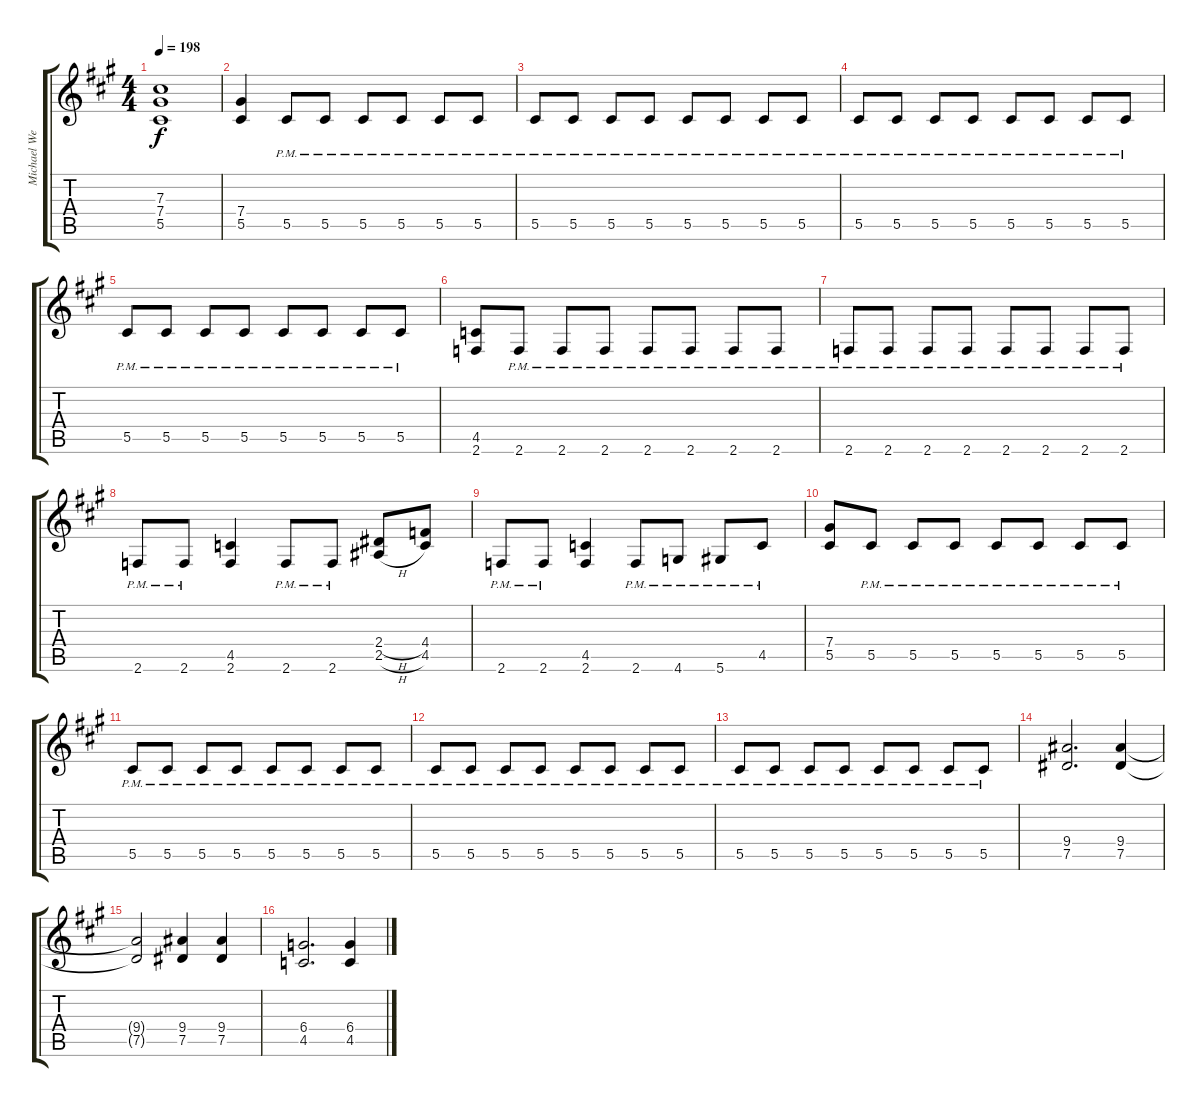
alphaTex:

\track ("Michael Weikath" "Michael We") {instrument distortionguitar}
\staff {score tabs}
\tuning (Eb4 Bb3 Gb3 Db3 Ab2 Eb2) {hide}
\ts (4 4)
\tempo 198
\clef g2
\ks f#minor
(7.3{t} 7.4{t} 5.5{t}).1{dy f} |
(7.4 5.5).4 5.5{pm}.8 5.5{pm}.8 5.5{pm}.8 5.5{pm}.8 5.5{pm}.8 5.5{pm}.8 |
5.5{pm}.8 5.5{pm}.8 5.5{pm}.8 5.5{pm}.8 5.5{pm}.8 5.5{pm}.8 5.5{pm}.8 5.5{pm}.8 |
5.5{pm}.8 5.5{pm}.8 5.5{pm}.8 5.5{pm}.8 5.5{pm}.8 5.5{pm}.8 5.5{pm}.8 5.5{pm}.8 |
5.5{pm}.8 5.5{pm}.8 5.5{pm}.8 5.5{pm}.8 5.5{pm}.8 5.5{pm}.8 5.5{pm}.8 5.5{pm}.8 |
(4.5 2.6).8 2.6{pm}.8 2.6{pm}.8 2.6{pm}.8 2.6{pm}.8 2.6{pm}.8 2.6{pm}.8 2.6{pm}.8 |
2.6{pm}.8 2.6{pm}.8 2.6{pm}.8 2.6{pm}.8 2.6{pm}.8 2.6{pm}.8 2.6{pm}.8 2.6{pm}.8 |
2.6{pm}.8 2.6{pm}.8 (4.5 2.6).4 2.6{pm}.8 2.6{pm}.8 (2.4{h} 2.5{h}).8 (4.4 4.5).8 |
2.6{pm}.8 2.6{pm}.8 (4.5 2.6).4 2.6{pm}.8 4.6{pm}.8 5.6{pm}.8 4.5{pm}.8 |
(7.4 5.5).8 5.5{pm}.8 5.5{pm}.8 5.5{pm}.8 5.5{pm}.8 5.5{pm}.8 5.5{pm}.8 5.5{pm}.8 |
5.5{pm}.8 5.5{pm}.8 5.5{pm}.8 5.5{pm}.8 5.5{pm}.8 5.5{pm}.8 5.5{pm}.8 5.5{pm}.8 |
5.5{pm}.8 5.5{pm}.8 5.5{pm}.8 5.5{pm}.8 5.5{pm}.8 5.5{pm}.8 5.5{pm}.8 5.5{pm}.8 |
5.5{pm}.8 5.5{pm}.8 5.5{pm}.8 5.5{pm}.8 5.5{pm}.8 5.5{pm}.8 5.5{pm}.8 5.5{pm}.8 |
(9.4 7.5).2{d} (9.4 7.5).4 |
(9.4{t} 7.5{t}).2 (9.4 7.5).4 (9.4 7.5).4 |
(6.4 4.5).2{d} (6.4 4.5).4
